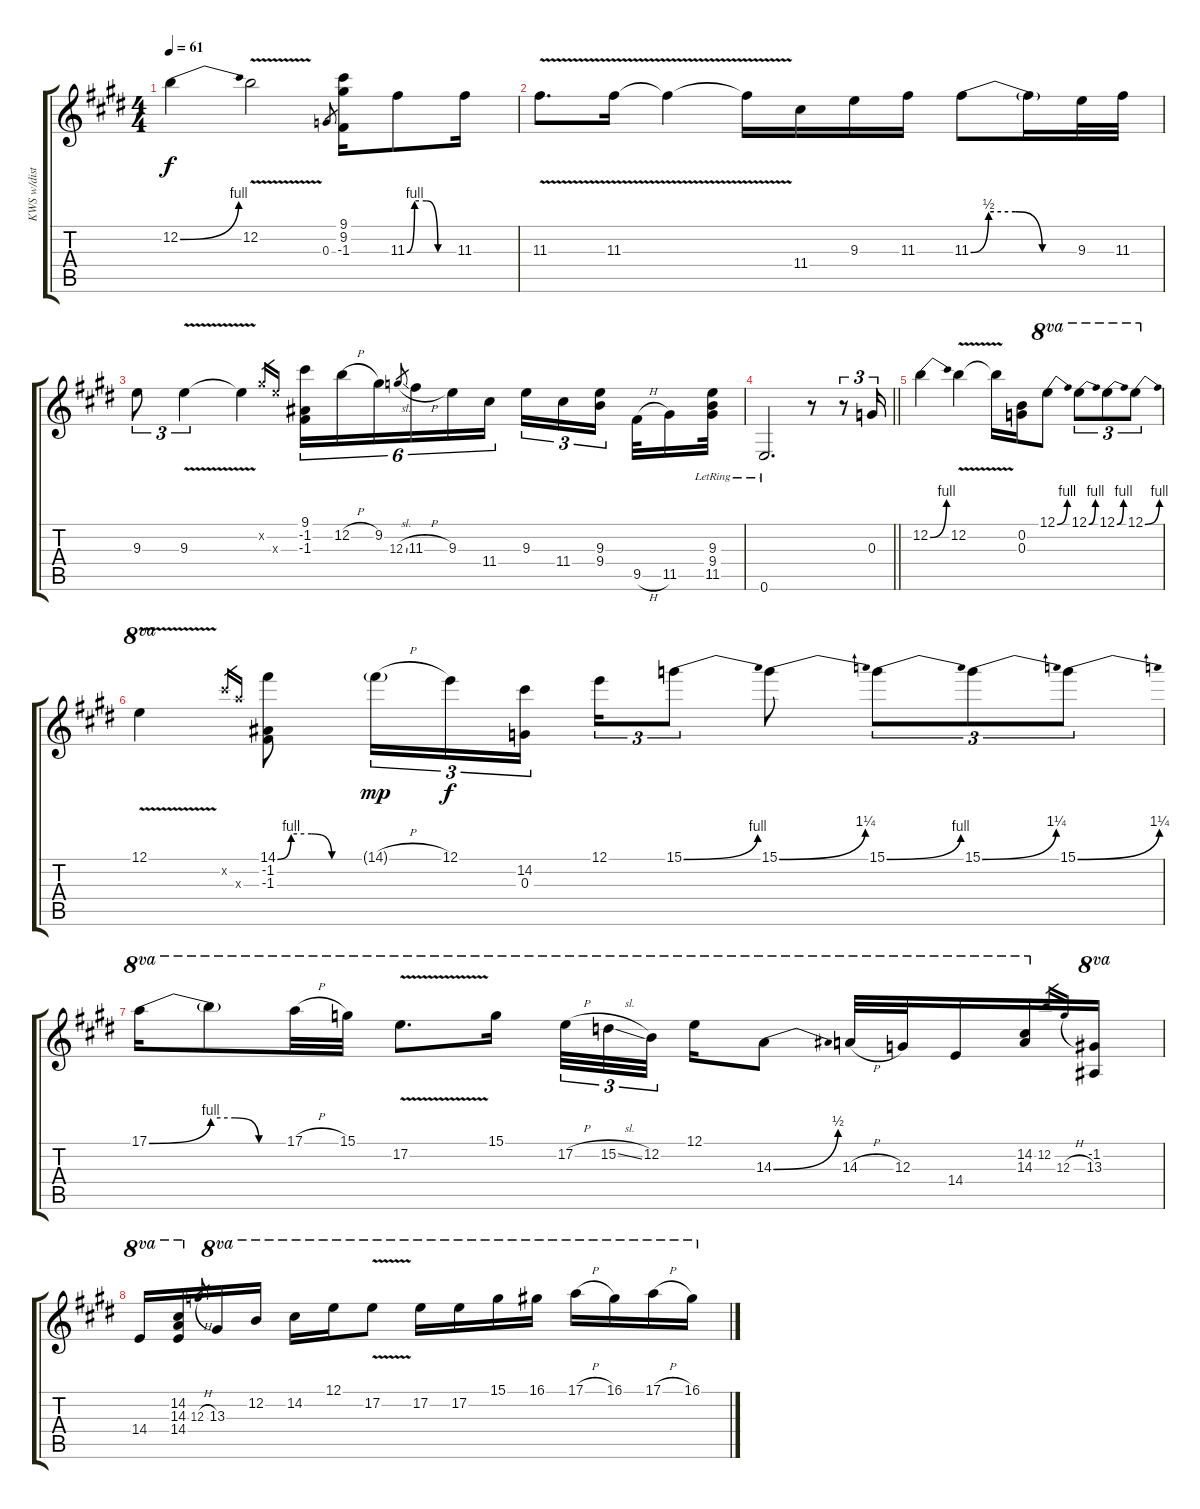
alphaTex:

\track ("KWS w/dist" "KWS w/dist") {instrument distortionguitar}
\staff {score tabs}
\tuning (E4 B3 G3 D3 A2 E2) {hide}
\ts (4 4)
\tempo 61
\clef g2
\ks c#minor
12.2{be (bend 0 0 60 4)}.4{dy f} 12.2{v}.2 0.3.8{gr} (9.1 9.2 -1.3).16 11.3{be (custom 0 0 10 4 25 4 40 0 60 0)}.8 11.3.16 |
11.3{v}.8{d} 11.3{v}.16 11.3{v t}.4 11.3{v t}.16 11.4.16 9.3.16 11.3.16 11.3{be (custom 0 0 10 2 25 2 40 0 60 0)}.8 11.3{t}.16 9.3.32 11.3.32 |
9.3.8{tu (3 2)} 9.3{v}.4{tu (3 2)} 9.3{v t}.4 9.2{x}.16{gr} 9.3{x}.16{gr} (9.1 -1.2 -1.3).16{tu (6 4)} 12.2{h}.16{tu (6 4)} 9.2.16{tu (6 4)} 12.3{sl}.8{gr beam splitsecondary} 11.3{h}.16{tu (6 4)} 9.3.16{tu (6 4)} 11.4.16{tu (6 4)} 9.3.16{tu (3 2)} 11.4.16{tu (3 2)} (9.3 9.4).16{tu (3 2) beam splitsecondary} 9.5{h}.32 11.5.16 (9.3{lr} 9.4{lr} 11.5{lr}).32 |
\barLineRight lightlight
0.6{lr}.2{d} r.8 r.8{tu (3 2)} 0.3.16{tu (3 2)} |
12.2{be (bend 0 0 60 4)}.4 12.2{v}.4 12.2{t}.16 (0.2 0.3).16 12.1{be (bend 0 0 60 4)}.8{ot 8va} 12.1{be (bend 0 0 60 4)}.8{tu (3 2) ot 8va} 12.1{be (bend 0 0 60 4)}.8{tu (3 2) ot 8va} 12.1{be (bend 0 0 60 4)}.8{tu (3 2) ot 8va} |
12.1{v}.4{ot 8va} 14.2{x}.16{gr} 14.3{x}.16{gr} (14.1{be (custom 0 0 10 4 25 4 40 0 60 0)} -1.2 -1.3).8 14.1{h g}.16{tu (3 2) dy mp} 12.1.16{tu (3 2) dy f} (14.2 0.3).16{tu (3 2)} 12.1.16{tu (3 2)} 15.1{be (bend 0 0 60 4)}.8{tu (3 2)} 15.1{be (bend 0 0 60 5)}.8 15.1{be (bend 0 0 60 4)}.8{tu (3 2)} 15.1{be (bend 0 0 60 5)}.8{tu (3 2)} 15.1{be (bend 0 0 60 5)}.8{tu (3 2)} |
17.1{be (bend 0 0 60 4)}.16{ot 8va} 17.1{be (custom 0 4 20 4 40 0 60 0) t}.8{ot 8va} 17.1{h}.32{ot 8va} 15.1.32{ot 8va} 17.2{v}.8{d ot 8va} 15.1.16{ot 8va} 17.2{h}.32{tu (3 2) ot 8va} 15.2{sl}.32{tu (3 2) ot 8va} 12.2.32{tu (3 2) ot 8va beam splitsecondary} 12.1.16{ot 8va} 14.3{be (bend 0 0 60 2)}.8{ot 8va} 14.3{h}.32{ot 8va} 12.3.32{ot 8va} 14.4.16{ot 8va} (14.2 14.3).16{ot 8va} 12.2.16{gr} 12.3{h}.16{gr} (-1.2 13.3).16{ot 8va} |
14.4.16{ot 8va} (14.2 14.3 14.4).16{ot 8va} 12.3{h}.8{gr} 13.3.16{ot 8va} 12.2.16{ot 8va} 14.2.16{ot 8va} 12.1.16{ot 8va} 17.2{v}.8{ot 8va} 17.2.16{ot 8va} 17.2.16{ot 8va} 15.1.16{ot 8va} 16.1.16{ot 8va} 17.1{h}.16{ot 8va} 16.1.16{ot 8va} 17.1{h}.16{ot 8va} 16.1.16{ot 8va}
